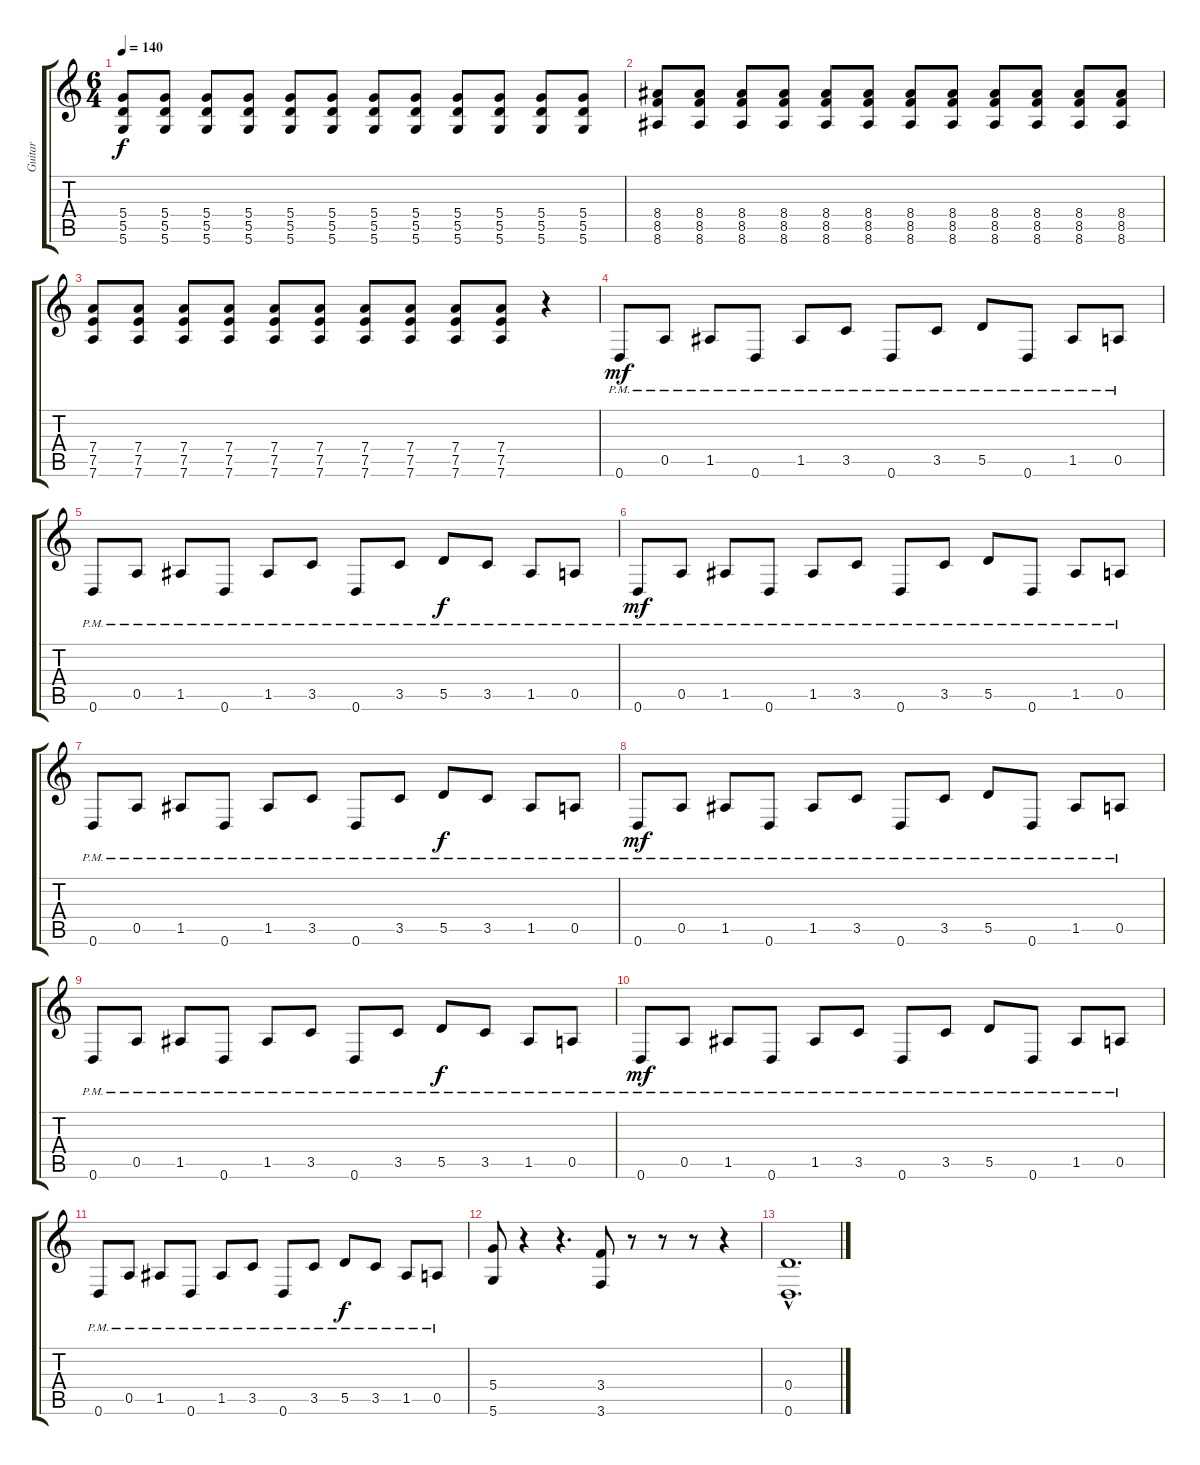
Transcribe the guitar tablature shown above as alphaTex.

\track ("Guitar" "Guitar") {instrument distortionguitar}
\staff {score tabs}
\tuning (E4 B3 G3 D3 A2 D2) {hide}
\ts (6 4)
\tempo 140
\clef g2
\ks c
(5.4 5.5 5.6).8{dy f} (5.4 5.5 5.6).8 (5.4 5.5 5.6).8 (5.4 5.5 5.6).8 (5.4 5.5 5.6).8 (5.4 5.5 5.6).8 (5.4 5.5 5.6).8 (5.4 5.5 5.6).8 (5.4 5.5 5.6).8 (5.4 5.5 5.6).8 (5.4 5.5 5.6).8 (5.4 5.5 5.6).8 |
(8.4 8.5 8.6).8 (8.4 8.5 8.6).8 (8.4 8.5 8.6).8 (8.4 8.5 8.6).8 (8.4 8.5 8.6).8 (8.4 8.5 8.6).8 (8.4 8.5 8.6).8 (8.4 8.5 8.6).8 (8.4 8.5 8.6).8 (8.4 8.5 8.6).8 (8.4 8.5 8.6).8 (8.4 8.5 8.6).8 |
(7.4 7.5 7.6).8 (7.4 7.5 7.6).8 (7.4 7.5 7.6).8 (7.4 7.5 7.6).8 (7.4 7.5 7.6).8 (7.4 7.5 7.6).8 (7.4 7.5 7.6).8 (7.4 7.5 7.6).8 (7.4 7.5 7.6).8 (7.4 7.5 7.6).8 r.4 |
0.6{pm}.8{dy mf} 0.5{pm}.8 1.5{pm}.8 0.6{pm}.8 1.5{pm}.8 3.5{pm}.8 0.6{pm}.8 3.5{pm}.8 5.5{pm}.8 0.6{pm}.8 1.5{pm}.8 0.5{pm}.8 |
0.6{pm}.8 0.5{pm}.8 1.5{pm}.8 0.6{pm}.8 1.5{pm}.8 3.5{pm}.8 0.6{pm}.8 3.5{pm}.8 5.5{pm}.8{dy f} 3.5{pm}.8 1.5{pm}.8 0.5{pm}.8 |
0.6{pm}.8{dy mf} 0.5{pm}.8 1.5{pm}.8 0.6{pm}.8 1.5{pm}.8 3.5{pm}.8 0.6{pm}.8 3.5{pm}.8 5.5{pm}.8 0.6{pm}.8 1.5{pm}.8 0.5{pm}.8 |
0.6{pm}.8 0.5{pm}.8 1.5{pm}.8 0.6{pm}.8 1.5{pm}.8 3.5{pm}.8 0.6{pm}.8 3.5{pm}.8 5.5{pm}.8{dy f} 3.5{pm}.8 1.5{pm}.8 0.5{pm}.8 |
0.6{pm}.8{dy mf} 0.5{pm}.8 1.5{pm}.8 0.6{pm}.8 1.5{pm}.8 3.5{pm}.8 0.6{pm}.8 3.5{pm}.8 5.5{pm}.8 0.6{pm}.8 1.5{pm}.8 0.5{pm}.8 |
0.6{pm}.8 0.5{pm}.8 1.5{pm}.8 0.6{pm}.8 1.5{pm}.8 3.5{pm}.8 0.6{pm}.8 3.5{pm}.8 5.5{pm}.8{dy f} 3.5{pm}.8 1.5{pm}.8 0.5{pm}.8 |
0.6{pm}.8{dy mf} 0.5{pm}.8 1.5{pm}.8 0.6{pm}.8 1.5{pm}.8 3.5{pm}.8 0.6{pm}.8 3.5{pm}.8 5.5{pm}.8 0.6{pm}.8 1.5{pm}.8 0.5{pm}.8 |
0.6{pm}.8 0.5{pm}.8 1.5{pm}.8 0.6{pm}.8 1.5{pm}.8 3.5{pm}.8 0.6{pm}.8 3.5{pm}.8 5.5{pm}.8{dy f} 3.5{pm}.8 1.5{pm}.8 0.5{pm}.8 |
(5.4 5.6).8 r.4 r.4{d} (3.4 3.6).8 r.8 r.8 r.8 r.4 |
(0.4{hac} 0.6{hac}).1{d}
